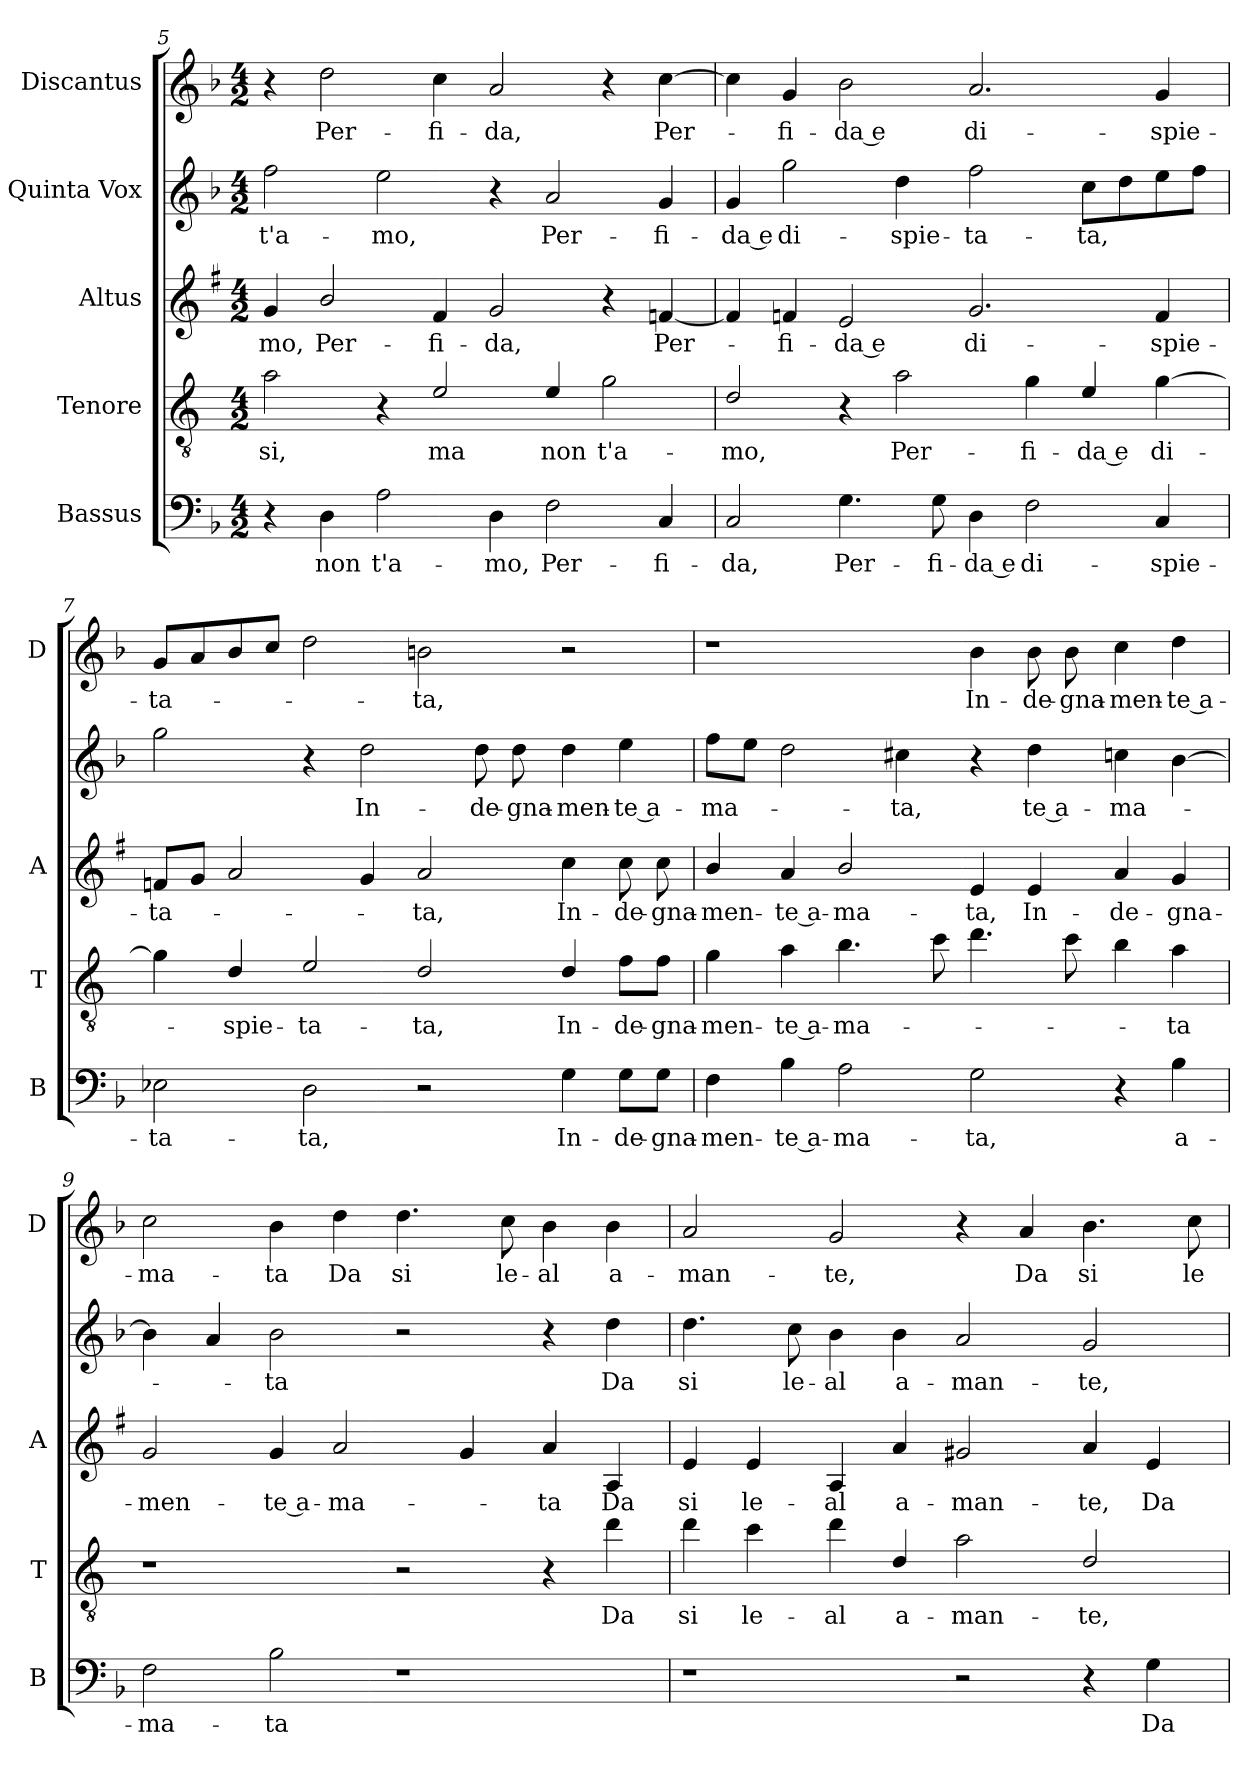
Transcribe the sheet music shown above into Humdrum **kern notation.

**kern	**text	**kern	**text	**kern	**text	**kern	**text	**kern	**text
*part5	*part5	*part4	*part4	*part3	*part3	*part2	*part2	*part1	*part1
*staff5	*staff5	*staff4	*staff4	*staff3	*staff3	*staff2	*staff2	*staff1	*staff1
*I"Bassus	*	*I"Tenore	*	*I"Altus	*	*I"Quinta Vox	*	*I"Discantus	*
*I'B	*	*I'T	*	*I'A	*	*	*	*I'D	*
*clefF4	*	*clefGv2	*	*clefG2	*	*clefG2	*	*clefG2	*
*	*	*ITrd4c7	*	*ITrd1c2	*	*	*	*	*
*k[b-]	*	*k[b-]	*	*k[b-]	*	*k[b-]	*	*k[b-]	*
*F:	*	*F:	*	*F:	*	*F:	*	*F:	*
*M4/2	*	*M4/2	*	*M4/2	*	*M4/2	*	*M4/2	*
=5	=5	=5	=5	=5	=5	=5	=5	=5	=5
!	!	!	!LO:LY:b	!	!LO:LY:b	!	!LO:LY:b	!	!
4r	.	2d\	si,	4f/	-mo,	2ff\	t'a-	4r	.
!	!LO:LY:b	!	!	!	!LO:LY:b	!	!	!	!LO:LY:b
4D\	non	.	.	2a/	Per-	.	.	2dd\	Per-
!	!LO:LY:b	!	!	!	!	!	!LO:LY:b	!	!
2A\	t'a-	4r	.	.	.	2ee\	-mo,	.	.
!	!	!	!LO:LY:b	!	!LO:LY:b	!	!	!	!LO:LY:b
.	.	2A/	ma	4e/	-fi-	.	.	4cc\	-fi-
!	!LO:LY:b	!	!	!	!LO:LY:b	!	!	!	!LO:LY:b
4D\	-mo,	.	.	2f/	-da,	4r	.	2a/	-da,
!	!LO:LY:b	!	!LO:LY:b	!	!	!	!LO:LY:b	!	!
2F\	Per-	4A/	non	.	.	2a/	Per-	.	.
!	!	!	!LO:LY:b	!	!	!	!	!	!
.	.	2c\	t'a-	4r	.	.	.	4r	.
!	!LO:LY:b	!	!	!	!LO:LY:b	!	!LO:LY:b	!	!LO:LY:b
4C/	-fi-	.	.	[4e-X/	Per-	4g/	-fi-	[4cc\	Per-
=6	=6	=6	=6	=6	=6	=6	=6	=6	=6
!	!LO:LY:b	!	!LO:LY:b	!	!	!	!LO:LY:b	!	!
2C/	-da,	2G/	-mo,	4e-/]	.	4g/	-da e	4cc\]	.
!	!	!	!	!	!LO:LY:b	!	!LO:LY:b	!	!LO:LY:b
.	.	.	.	4e-X/	-fi-	2gg\	di-	4g/	-fi-
!	!LO:LY:b	!	!	!	!LO:LY:b	!	!	!	!LO:LY:b
4.G\	Per-	4r	.	2d/	-da e	.	.	2b-\	-da e
!	!	!	!LO:LY:b	!	!	!	!LO:LY:b	!	!
.	.	2d\	Per-	.	.	4dd\	-spie-	.	.
!	!LO:LY:b	!	!	!	!	!	!	!	!
8G\	-fi-	.	.	.	.	.	.	.	.
!	!LO:LY:b	!	!	!	!LO:LY:b	!	!LO:LY:b	!	!LO:LY:b
4D\	-da e	.	.	2.f/	di-	2ff\	-ta-	2.a/	di-
!	!LO:LY:b	!	!LO:LY:b	!	!	!	!	!	!
2F\	di-	4c\	-fi-	.	.	.	.	.	.
!	!	!	!LO:LY:b	!	!	!	!LO:LY:b	!	!
.	.	4A/	-da e	.	.	8cc\L	-ta,	.	.
.	.	.	.	.	.	8dd\	.	.	.
!	!LO:LY:b	!	!LO:LY:b	!	!LO:LY:b	!	!	!	!LO:LY:b
4C/	-spie-	[4c\	di-	4e-/	-spie-	8ee\	.	4g/	-spie-
.	.	.	.	.	.	8ff\J	.	.	.
!!LO:LB:g=z
=7	=7	=7	=7	=7	=7	=7	=7	=7	=7
!	!LO:LY:b	!	!	!	!LO:LY:b	!	!	!	!LO:LY:b
2E-X\	-ta-	4c\]	.	8e-X/L	-ta-	2gg\	.	8g/L	-ta-
.	.	.	.	8f/J	.	.	.	8a/	.
!	!	!	!LO:LY:b	!	!	!	!	!	!
.	.	4G/	-spie-	2g/	.	.	.	8b-/	.
.	.	.	.	.	.	.	.	8cc/J	.
!	!LO:LY:b	!	!LO:LY:b	!	!	!	!	!	!
2D\	-ta,	2A/	-ta-	.	.	4r	.	2dd\	.
!	!	!	!	!	!	!	!LO:LY:b	!	!
.	.	.	.	4f/	.	2dd\	In-	.	.
!	!	!	!LO:LY:b	!	!LO:LY:b	!	!	!	!LO:LY:b
2r	.	2G/	-ta,	2g/	-ta,	.	.	2bn\	-ta,
!	!	!	!	!	!	!	!LO:LY:b	!	!
.	.	.	.	.	.	8dd\	-de-	.	.
!	!	!	!	!	!	!	!LO:LY:b	!	!
.	.	.	.	.	.	8dd\	-gna-	.	.
!	!LO:LY:b	!	!LO:LY:b	!	!LO:LY:b	!	!LO:LY:b	!	!
4G\	In-	4G/	In-	4b-\	In-	4dd\	-men-	2r	.
!	!LO:LY:b	!	!LO:LY:b	!	!LO:LY:b	!	!LO:LY:b	!	!
8G\L	-de-	8B-\L	-de-	8b-\	-de-	4ee\	-te a-	.	.
!	!LO:LY:b	!	!LO:LY:b	!	!LO:LY:b	!	!	!	!
8G\J	-gna-	8B-\J	-gna-	8b-\	-gna-	.	.	.	.
=8	=8	=8	=8	=8	=8	=8	=8	=8	=8
!	!LO:LY:b	!	!LO:LY:b	!	!LO:LY:b	!	!LO:LY:b	!	!
4F\	-men-	4c\	-men-	4a/	-men-	8ff\L	-ma-	1r	.
.	.	.	.	.	.	8ee\J	.	.	.
!	!LO:LY:b	!	!LO:LY:b	!	!LO:LY:b	!	!	!	!
4B-\	-te a-	4d\	-te a-	4g/	-te a-	2dd\	.	.	.
!	!LO:LY:b	!	!LO:LY:b	!	!LO:LY:b	!	!	!	!
2A\	-ma-	4.e\	-ma-	2a/	-ma-	.	.	.	.
!	!	!	!	!	!	!	!LO:LY:b	!	!
.	.	.	.	.	.	4cc#X\	-ta,	.	.
.	.	8f\	.	.	.	.	.	.	.
!	!LO:LY:b	!	!	!	!LO:LY:b	!	!	!	!LO:LY:b
2G\	-ta,	4.g\	.	4d/	-ta,	4r	.	4b-\	In-
!	!	!	!	!	!LO:LY:b	!	!LO:LY:b	!	!LO:LY:b
.	.	.	.	4d/	In-	4dd\	te a-	8b-\	-de-
!	!	!	!	!	!	!	!	!	!LO:LY:b
.	.	8f\	.	.	.	.	.	8b-\	-gna-
!	!	!	!	!	!LO:LY:b	!	!LO:LY:b	!	!LO:LY:b
4r	.	4e\	.	4g/	-de-	4ccn\	-ma-	4cc\	-men-
!	!LO:LY:b	!	!LO:LY:b	!	!LO:LY:b	!	!	!	!LO:LY:b
4B-\	a-	4d\	-ta	4f/	-gna-	[4b-\	.	4dd\	-te a-
=9	=9	=9	=9	=9	=9	=9	=9	=9	=9
!	!LO:LY:b	!	!	!	!LO:LY:b	!	!	!	!LO:LY:b
2F\	-ma-	1r	.	2f/	-men-	4b-\]	.	2cc\	-ma-
.	.	.	.	.	.	4a/	.	.	.
!	!LO:LY:b	!	!	!	!LO:LY:b	!	!LO:LY:b	!	!LO:LY:b
2B-\	-ta	.	.	4f/	-te a-	2b-\	-ta	4b-\	-ta
!	!	!	!	!	!LO:LY:b	!	!	!	!LO:LY:b
.	.	.	.	2g/	-ma-	.	.	4dd\	Da
!	!	!	!	!	!	!	!	!	!LO:LY:b
1r	.	2r	.	.	.	2r	.	4.dd\	si
.	.	.	.	4f/	.	.	.	.	.
!	!	!	!	!	!	!	!	!	!LO:LY:b
.	.	.	.	.	.	.	.	8cc\	le-
!	!	!	!	!	!LO:LY:b	!	!	!	!LO:LY:b
.	.	4r	.	4g/	-ta	4r	.	4b-\	-al
!	!	!	!LO:LY:b	!	!LO:LY:b	!	!LO:LY:b	!	!LO:LY:b
.	.	4g\	Da	4G/	Da	4dd\	Da	4b-\	a-
!!LO:PB:g=z
=10	=10	=10	=10	=10	=10	=10	=10	=10	=10
!	!	!	!LO:LY:b	!	!LO:LY:b	!	!LO:LY:b	!	!LO:LY:b
1r	.	4g\	si	4d/	si	4.dd\	si	2a/	-man-
!	!	!	!LO:LY:b	!	!LO:LY:b	!	!	!	!
.	.	4f\	le-	4d/	le-	.	.	.	.
!	!	!	!	!	!	!	!LO:LY:b	!	!
.	.	.	.	.	.	8cc\	le-	.	.
!	!	!	!LO:LY:b	!	!LO:LY:b	!	!LO:LY:b	!	!LO:LY:b
.	.	4g\	-al	4G/	-al	4b-\	-al	2g/	-te,
!	!	!	!LO:LY:b	!	!LO:LY:b	!	!LO:LY:b	!	!
.	.	4G/	a-	4g/	a-	4b-\	a-	.	.
!	!	!	!LO:LY:b	!	!LO:LY:b	!	!LO:LY:b	!	!
2r	.	2d\	-man-	2f#X/	-man-	2a/	-man-	4r	.
!	!	!	!	!	!	!	!	!	!LO:LY:b
.	.	.	.	.	.	.	.	4a/	Da
!	!	!	!LO:LY:b	!	!LO:LY:b	!	!LO:LY:b	!	!LO:LY:b
4r	.	2G/	-te,	4g/	-te,	2g/	-te,	4.b-\	si
!	!LO:LY:b	!	!	!	!LO:LY:b	!	!	!	!
4G\	Da	.	.	4d/	Da	.	.	.	.
!	!	!	!	!	!	!	!	!	!LO:LY:b
.	.	.	.	.	.	.	.	8cc\	le-
=	=	=	=	=	=	=	=	=	=
*-	*-	*-	*-	*-	*-	*-	*-	*-	*-
